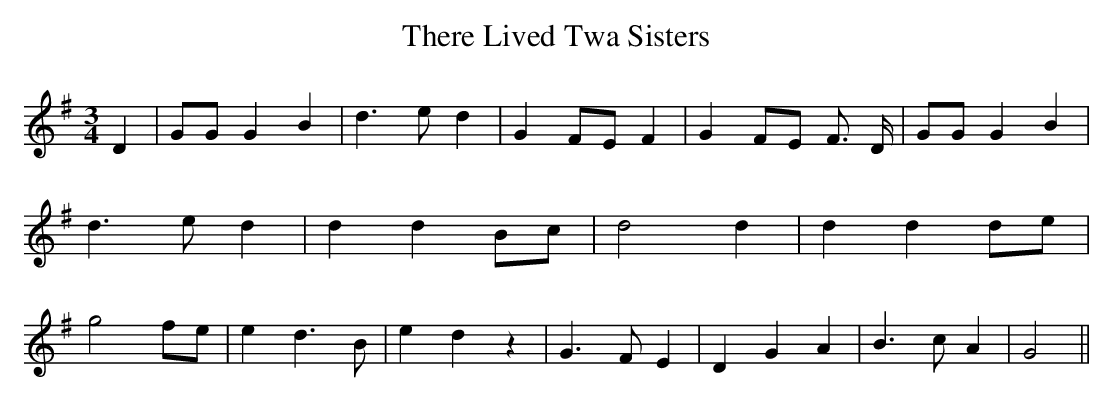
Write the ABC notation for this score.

X:1
T:There Lived Twa Sisters
M:3/4
L:1/4
K:G
 D| G/2G/2 G B| d3/2 e/2 d| G F/2E/2 F| G F/2E/2 F3/4 D/4| G/2G/2 G B|\
 d3/2 e/2 d| d dB/2-c/2| d2 d| d d d/2e/2| g2f/2-e/2| e- d3/2 B/2|\
 e d z| G3/2 F/2 E| D G A| B3/2 c/2 A| G2||
